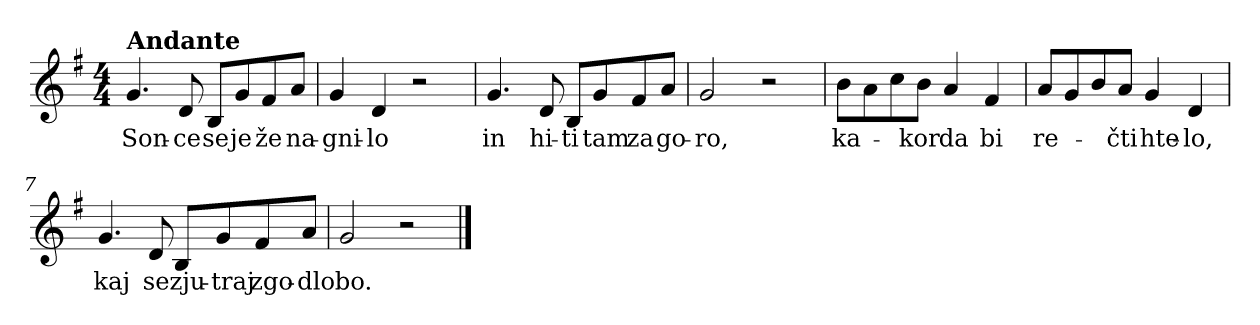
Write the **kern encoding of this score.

**kern	**text
*part1	*part1
*staff1	*staff1
*clefG2	*
*k[f#]	*
*G:	*
*M4/4	*
*MM80	*
=1	=1
!LO:TX:a:B:t=Andante	!
!	!LO:LY:b
4.g/	Son-
!	!LO:LY:b
8d/	-ce
!	!LO:LY:b
8B/L	se
!	!LO:LY:b
8g/	je
!	!LO:LY:b
8f#/	že
!	!LO:LY:b
8a/J	na-
=2	=2
!	!LO:LY:b
4g/	-gni-
!	!LO:LY:b
4d/	-lo
2r	.
=3	=3
!	!LO:LY:b
4.g/	in
!	!LO:LY:b
8d/	hi-
!	!LO:LY:b
8B/L	-ti
!	!LO:LY:b
8g/	tam
!	!LO:LY:b
8f#/	za
!	!LO:LY:b
8a/J	go-
=4	=4
!	!LO:LY:b
2g/	-ro,
2r	.
!!LO:LB:g=z
=5	=5
!	!LO:LY:b
8b\L	ka-
8a\	.
8cc\	.
!	!LO:LY:b
8b\J	-kor
!	!LO:LY:b
4a/	da
!	!LO:LY:b
4f#/	bi
=6	=6
!	!LO:LY:b
8a/L	re-
8g/	.
8b/	.
!	!LO:LY:b
8a/J	-čti
!	!LO:LY:b
4g/	hte-
!	!LO:LY:b
4d/	-lo,
=7	=7
!	!LO:LY:b
4.g/	kaj
!	!LO:LY:b
8d/	se
!	!LO:LY:b
8B/L	zju-
!	!LO:LY:b
8g/	-traj
!	!LO:LY:b
8f#/	zgo-
!	!LO:LY:b
8a/J	-dlo
=8	=8
!	!LO:LY:b
2g/	bo.
2r	.
==	==
*-	*-
